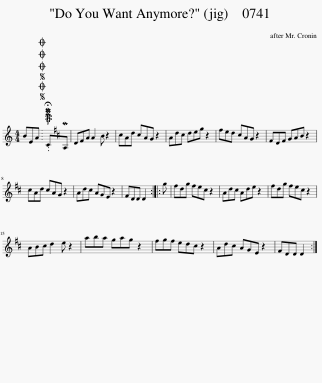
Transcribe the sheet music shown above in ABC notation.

X:1
L:1/8
M:4/4
I:linebreak $
K:C
V:1 treble
V:1
 BEA |SOSOOO .!fermata!PMTuCMA, | D^FA A2 B z2 | ^cAd cAG z2 | Ad^c deg z2 | %5
 ^fed ^cAG z2 | ^FDF GAB z2 |$ ^cAd cAG z2 | Ad^c AGE z2 | ^FDD D2 :: %10
 g | ^fdg fe^c z2 | Ad^c Ade z2 | ^fdg fe^c z2 |$ AB^c d2 e z2 | %15
 aba gag z2 | ^fgf ed^c z2 | Ad^c AGE z2 | ^FDD D2 :| %19
